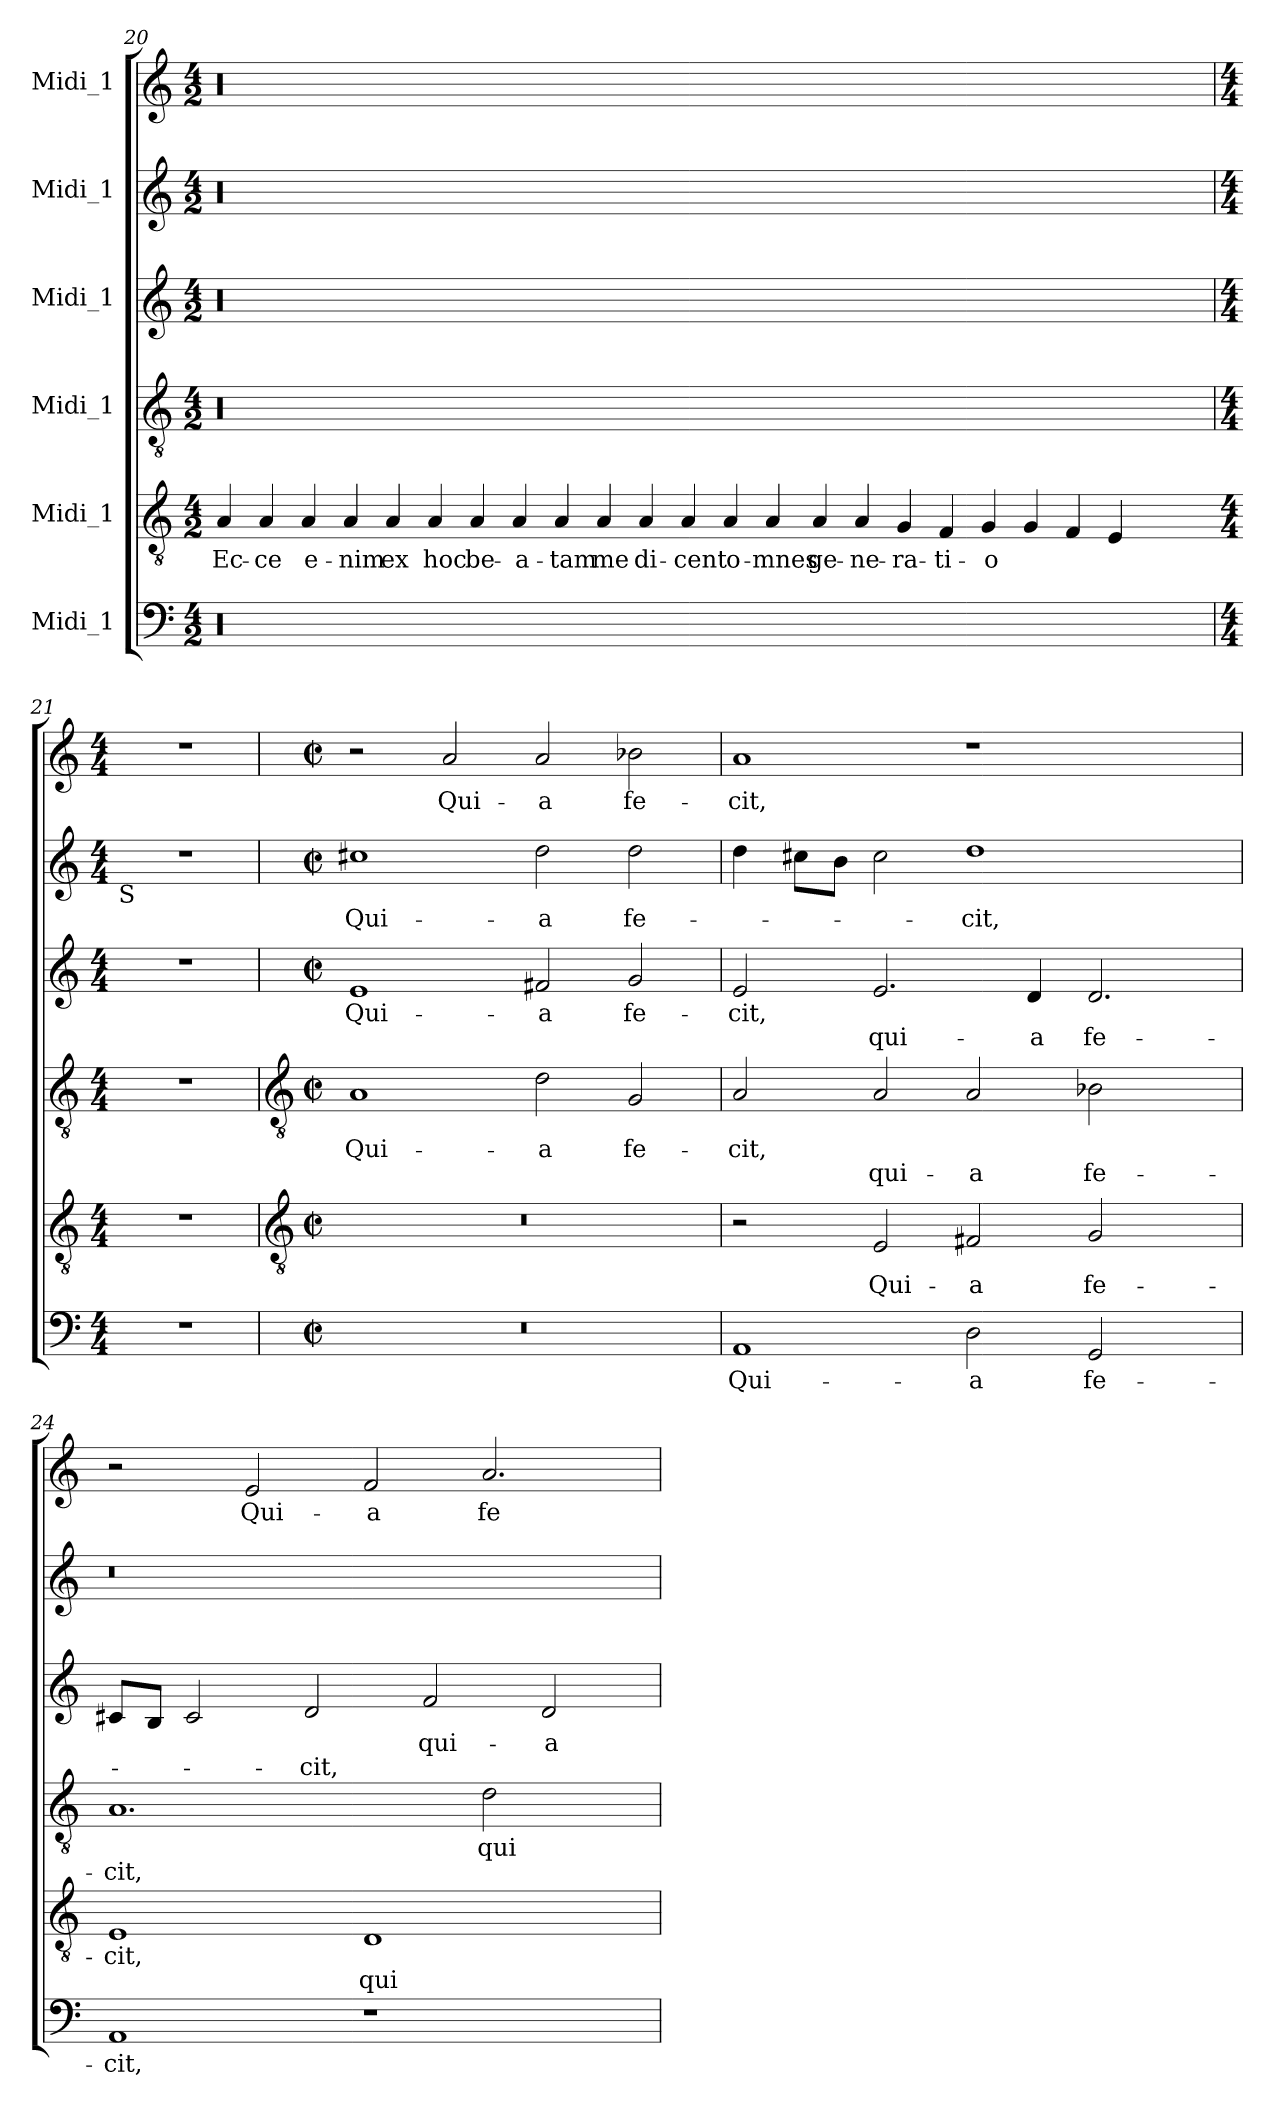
**kern	**text	**kern	**text	**text	**kern	**text	**text	**kern	**text	**text	**kern	**text	**kern	**text
*part6	*part6	*part5	*part5	*part5	*part4	*part4	*part4	*part3	*part3	*part3	*part2	*part2	*part1	*part1
*staff6	*staff6	*staff5	*staff5	*staff5	*staff4	*staff4	*staff4	*staff3	*staff3	*staff3	*staff2	*staff2	*staff1	*staff1
*I"Midi_1	*	*I"Midi_1	*	*	*I"Midi_1	*	*	*I"Midi_1	*	*	*I"Midi_1	*	*I"Midi_1	*
!!LO:LB:g=z
*clefF4	*	*clefGv2	*	*	*clefGv2	*	*	*clefG2	*	*	*clefG2	*	*clefG2	*
*k[]	*	*k[]	*	*	*k[]	*	*	*k[]	*	*	*k[]	*	*k[]	*
*C:	*	*C:	*	*	*C:	*	*	*C:	*	*	*C:	*	*C:	*
*M4/2	*	*M4/2	*	*	*M4/2	*	*	*M4/2	*	*	*M4/2	*	*M4/2	*
=20	=20	=20	=20	=20	=20	=20	=20	=20	=20	=20	=20	=20	=20	=20
!	!	!	!LO:LY:b	!	!	!	!	!	!	!	!	!	!	!
00.r	.	4A	Ec-	.	00.r	.	.	00.r	.	.	00.r	.	00.r	.
!	!	!	!LO:LY:b	!	!	!	!	!	!	!	!	!	!	!
.	.	4A	-ce	.	.	.	.	.	.	.	.	.	.	.
!	!	!	!LO:LY:b	!	!	!	!	!	!	!	!	!	!	!
.	.	4A	e-	.	.	.	.	.	.	.	.	.	.	.
!	!	!	!LO:LY:b	!	!	!	!	!	!	!	!	!	!	!
.	.	4A	-nim	.	.	.	.	.	.	.	.	.	.	.
!	!	!	!LO:LY:b	!	!	!	!	!	!	!	!	!	!	!
.	.	4A	ex	.	.	.	.	.	.	.	.	.	.	.
!	!	!	!LO:LY:b	!	!	!	!	!	!	!	!	!	!	!
.	.	4A	hoc	.	.	.	.	.	.	.	.	.	.	.
!	!	!	!LO:LY:b	!	!	!	!	!	!	!	!	!	!	!
.	.	4A	be-	.	.	.	.	.	.	.	.	.	.	.
!	!	!	!LO:LY:b	!	!	!	!	!	!	!	!	!	!	!
.	.	4A	-a-	.	.	.	.	.	.	.	.	.	.	.
!	!	!	!LO:LY:b	!	!	!	!	!	!	!	!	!	!	!
.	.	4A	-tam	.	.	.	.	.	.	.	.	.	.	.
!	!	!	!LO:LY:b	!	!	!	!	!	!	!	!	!	!	!
.	.	4A	me	.	.	.	.	.	.	.	.	.	.	.
!	!	!	!LO:LY:b	!	!	!	!	!	!	!	!	!	!	!
.	.	4A	di-	.	.	.	.	.	.	.	.	.	.	.
!	!	!	!LO:LY:b	!	!	!	!	!	!	!	!	!	!	!
.	.	4A	-cent	.	.	.	.	.	.	.	.	.	.	.
!	!	!	!LO:LY:b	!	!	!	!	!	!	!	!	!	!	!
.	.	4A	o-	.	.	.	.	.	.	.	.	.	.	.
!	!	!	!LO:LY:b	!	!	!	!	!	!	!	!	!	!	!
.	.	4A	-mnes	.	.	.	.	.	.	.	.	.	.	.
!	!	!	!LO:LY:b	!	!	!	!	!	!	!	!	!	!	!
.	.	4A	ge-	.	.	.	.	.	.	.	.	.	.	.
!	!	!	!LO:LY:b	!	!	!	!	!	!	!	!	!	!	!
.	.	4A	-ne-	.	.	.	.	.	.	.	.	.	.	.
!	!	!	!LO:LY:b	!	!	!	!	!	!	!	!	!	!	!
.	.	4G	-ra-	.	.	.	.	.	.	.	.	.	.	.
!	!	!	!LO:LY:b	!	!	!	!	!	!	!	!	!	!	!
.	.	4F	-ti-	.	.	.	.	.	.	.	.	.	.	.
!	!	!	!LO:LY:b	!	!	!	!	!	!	!	!	!	!	!
.	.	4G	-o	.	.	.	.	.	.	.	.	.	.	.
.	.	4G	.	.	.	.	.	.	.	.	.	.	.	.
.	.	4F	.	.	.	.	.	.	.	.	.	.	.	.
.	.	4E	.	.	.	.	.	.	.	.	.	.	.	.
!	!	!	!LO:LY:b	!	!	!	!	!	!	!	!	!	!	!
.	.	2Dyy	nes.	.	.	.	.	.	.	.	.	.	.	.
!!LO:LB:g=z
=21	=21	=21-	=21	=21	=21	=21	=21	=21	=21	=21	=21	=21	=21	=21
*k[]	*	*	*	*	*k[]	*	*	*k[]	*	*	*k[]	*	*k[]	*
*C:	*	*	*	*	*C:	*	*	*C:	*	*	*C:	*	*C:	*
*M4/4	*	*M4/4	*	*	*M4/4	*	*	*M4/4	*	*	*M4/4	*	*M4/4	*
!	!	!	!	!	!	!	!	!	!	!	!LO:TX:b:t=S	!	!	!
1r	.	1r	.	.	1r	.	.	1r	.	.	1r	.	1r	.
!!LO:LB:g=z
=22	=22	=22	=22	=22	=22	=22	=22	=22	=22	=22	=22	=22	=22	=22
*	*	*clefGv2	*	*	*clefGv2	*	*	*	*	*	*	*	*	*
*M4/2	*	*M4/2	*	*	*M4/2	*	*	*M4/2	*	*	*M4/2	*	*M4/2	*
*met(c|)	*	*met(c|)	*	*	*met(c|)	*	*	*met(c|)	*	*	*met(c|)	*	*met(c|)	*
!	!	!	!	!	!	!LO:LY:b	!	!	!LO:LY:b	!	!	!LO:LY:b	!	!
0r	.	0r	.	.	1A	Qui-	.	1e	Qui-	.	1cc#X	Qui-	2r	.
!	!	!	!	!	!	!	!	!	!	!	!	!	!	!LO:LY:b
.	.	.	.	.	.	.	.	.	.	.	.	.	2a	Qui-
!	!	!	!	!	!	!LO:LY:b	!	!	!LO:LY:b	!	!	!LO:LY:b	!	!LO:LY:b
.	.	.	.	.	2d	-a	.	2f#X	-a	.	2dd	-a	2a	-a
!	!	!	!	!	!	!LO:LY:b	!	!	!LO:LY:b	!	!	!LO:LY:b	!	!LO:LY:b
.	.	.	.	.	2G	fe-	.	2g	fe-	.	2dd	fe-	2b-X	fe-
=23	=23	=23	=23	=23	=23	=23	=23	=23	=23	=23	=23	=23	=23	=23
!	!LO:LY:b	!	!	!	!	!LO:LY:b	!	!	!LO:LY:b	!	!	!	!	!LO:LY:b
1AA	Qui-	2r	.	.	2A	-cit,	.	2e	-cit,	.	4dd	.	1a	-cit,
.	.	.	.	.	.	.	.	.	.	.	8cc#L	.	.	.
.	.	.	.	.	.	.	.	.	.	.	8bJ	.	.	.
!	!	!	!LO:LY:b	!	!	!	!LO:LY:b	!	!	!LO:LY:b	!	!	!	!
.	.	2E	Qui-	.	2A	.	qui-	2.e	.	qui-	2cc#	.	.	.
!	!LO:LY:b	!	!LO:LY:b	!	!	!	!LO:LY:b	!	!	!	!	!LO:LY:b	!	!
2D	-a	2F#X	-a	.	2A	.	-a	.	.	.	1dd	-cit,	1r	.
!	!	!	!	!	!	!	!	!	!	!LO:LY:b	!	!	!	!
.	.	.	.	.	.	.	.	4d	.	-a	.	.	.	.
!	!LO:LY:b	!	!LO:LY:b	!	!	!	!LO:LY:b	!	!	!LO:LY:b	!	!	!	!
2GG	fe-	2G	fe-	.	2B-X	.	fe-	2.d	.	fe-	.	.	.	.
4ryy	.	4ryy	.	.	4ryy	.	.	.	.	.	4ryy	.	4ryy	.
=24	=24	=24	=24	=24	=24	=24	=24	=24	=24	=24	=24	=24	=24	=24
!	!LO:LY:b	!	!LO:LY:b	!	!	!	!LO:LY:b	!	!	!	!	!	!	!
1AA	-cit,	1E	-cit,	.	1.A	.	-cit,	8c#L	.	.	0r	.	2r	.
.	.	.	.	.	.	.	.	8BJ	.	.	.	.	.	.
.	.	.	.	.	.	.	.	2c#	.	.	.	.	.	.
!	!	!	!	!	!	!	!	!	!	!	!	!	!	!LO:LY:b
.	.	.	.	.	.	.	.	.	.	.	.	.	2e	Qui-
!	!	!	!	!	!	!	!	!	!	!LO:LY:b	!	!	!	!
.	.	.	.	.	.	.	.	2d	.	-cit,	.	.	.	.
!	!	!	!	!LO:LY:b	!	!	!	!	!	!	!	!	!	!LO:LY:b
1r	.	1D	.	qui-	.	.	.	.	.	.	.	.	2f	-a
!	!	!	!	!	!	!	!	!	!LO:LY:b	!	!	!	!	!
.	.	.	.	.	.	.	.	2f	qui-	.	.	.	.	.
!	!	!	!	!	!	!LO:LY:b	!	!	!	!	!	!	!	!LO:LY:b
.	.	.	.	.	2d	qui-	.	.	.	.	.	.	2.a	fe-
!	!	!	!	!	!	!	!	!	!LO:LY:b	!	!	!	!	!
.	.	.	.	.	.	.	.	2d	-a	.	.	.	.	.
4ryy	.	4ryy	.	.	4ryy	.	.	.	.	.	4ryy	.	.	.
=	=	=	=	=	=	=	=	=	=	=	=	=	=	=
*-	*-	*-	*-	*-	*-	*-	*-	*-	*-	*-	*-	*-	*-	*-
